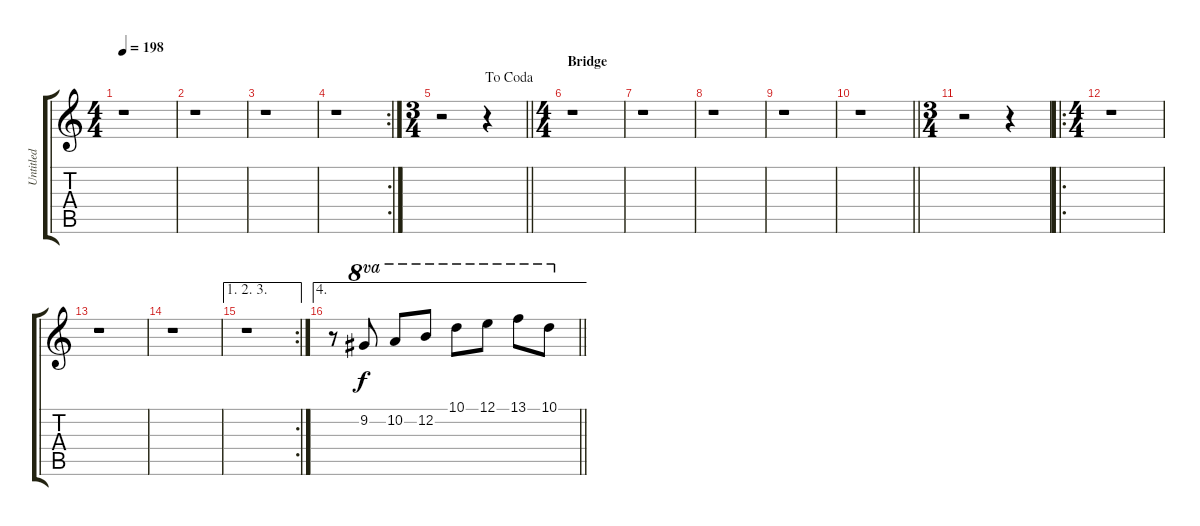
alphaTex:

\track ("Untitled" "Untitled") {instrument distortionguitar}
\staff {score tabs}
\tuning (E4 B3 G3 D3 A2 E2) {hide}
\ts (4 4)
\tempo 198
\clef g2
\ks c
r.1{dy f} |
r.1 |
r.1 |
\rc 2
r.1 |
\ts (3 4)
\jump dacoda
\barLineRight lightlight
r.2 r.4 |
\ts (4 4)
\section ("" "Bridge")
r.1 |
r.1 |
r.1 |
r.1 |
\barLineRight lightlight
r.1 |
\ts (3 4)
r.2 r.4 |
\ro
\ts (4 4)
r.1 |
r.1 |
r.1 |
\ae (1 2 3)
\rc 2
r.1 |
\ae 4
\barLineRight lightlight
r.8 9.2.8{ot 8va} 10.2.8{ot 8va} 12.2.8{ot 8va} 10.1.8{ot 8va} 12.1.8{ot 8va} 13.1.8{ot 8va} 10.1.8{ot 8va}
